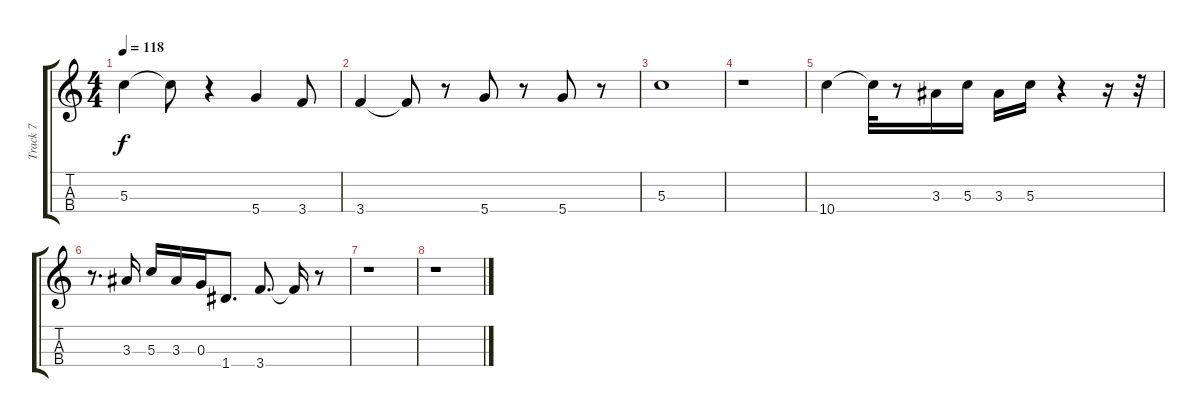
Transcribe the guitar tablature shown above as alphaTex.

\track ("Track 7" "Track 7") {instrument slapbass1}
\staff {score tabs}
\tuning (E4 B3 G3 D3) {hide}
\ts (4 4)
\tempo 118
\clef g2
\ks c
5.3.4{dy f} 5.3{t}.8 r.4 5.4.4 3.4.8 |
3.4.4 3.4{t}.8 r.8 5.4.8 r.8 5.4.8 r.8 |
5.3.1 |
r.1 |
10.4.4 10.4{t}.32 r.8 3.3.16 5.3.16 3.3.16 5.3.16 r.4 r.16 r.32 |
r.8{d} 3.3.16 5.3.16 3.3.16 0.3.16 1.4.8{d} 3.4.8{d} 3.4{t}.16 r.8 |
r.1 |
r.1
